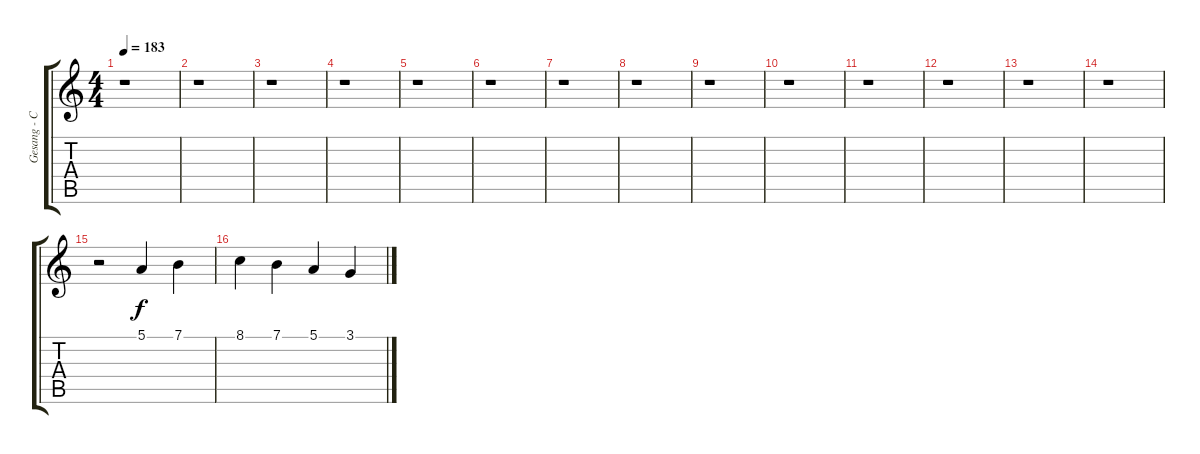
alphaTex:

\track ("Gesang - Chor" "Gesang - C") {instrument synthvoice}
\staff {score tabs}
\tuning (E4 B3 G3 D3 A2 D2) {hide}
\ts (4 4)
\tempo 183
\clef g2
\ks c
r.1{dy f} |
r.1 |
r.1 |
r.1 |
r.1 |
r.1 |
r.1 |
r.1 |
r.1 |
r.1 |
r.1 |
r.1 |
r.1 |
r.1 |
r.2 5.1.4 7.1.4 |
8.1.4 7.1.4 5.1.4 3.1.4
